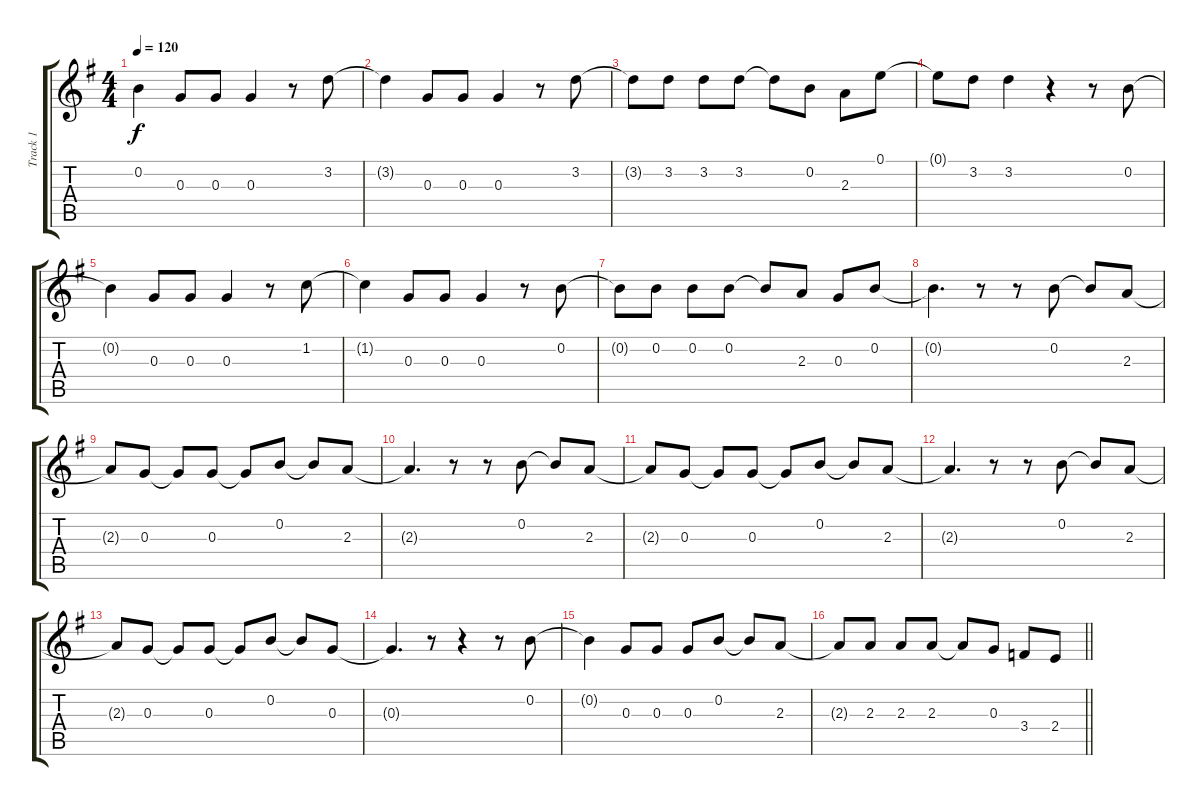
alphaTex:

\track ("Track 1" "Track 1") {instrument acousticguitarsteel}
\staff {score tabs}
\tuning (E4 B3 G3 D3 A2 E2) {hide}
\ts (4 4)
\tempo 120
\clef g2
\ks g
0.2{t}.4{dy f} 0.3.8 0.3.8 0.3.4 r.8 3.2.8 |
3.2{t}.4 0.3.8 0.3.8 0.3.4 r.8 3.2.8 |
3.2{t}.8 3.2.8 3.2.8 3.2.8 3.2{t}.8 0.2.8 2.3.8 0.1.8 |
0.1{t}.8 3.2.8 3.2.4 r.4 r.8 0.2.8 |
0.2{t}.4 0.3.8 0.3.8 0.3.4 r.8 1.2.8 |
1.2{t}.4 0.3.8 0.3.8 0.3.4 r.8 0.2.8 |
0.2{t}.8 0.2.8 0.2.8 0.2.8 0.2{t}.8 2.3.8 0.3.8 0.2.8 |
0.2{t}.4{d} r.8 r.8 0.2.8 0.2{t}.8 2.3.8 |
2.3{t}.8 0.3.8 0.3{t}.8 0.3.8 0.3{t}.8 0.2.8 0.2{t}.8 2.3.8 |
2.3{t}.4{d} r.8 r.8 0.2.8 0.2{t}.8 2.3.8 |
2.3{t}.8 0.3.8 0.3{t}.8 0.3.8 0.3{t}.8 0.2.8 0.2{t}.8 2.3.8 |
2.3{t}.4{d} r.8 r.8 0.2.8 0.2{t}.8 2.3.8 |
2.3{t}.8 0.3.8 0.3{t}.8 0.3.8 0.3{t}.8 0.2.8 0.2{t}.8 0.3.8 |
0.3{t}.4{d} r.8 r.4 r.8 0.2.8 |
0.2{t}.4 0.3.8 0.3.8 0.3.8 0.2.8 0.2{t}.8 2.3.8 |
\barLineRight lightlight
2.3{t}.8 2.3.8 2.3.8 2.3.8 2.3{t}.8 0.3.8 3.4.8 2.4.8
